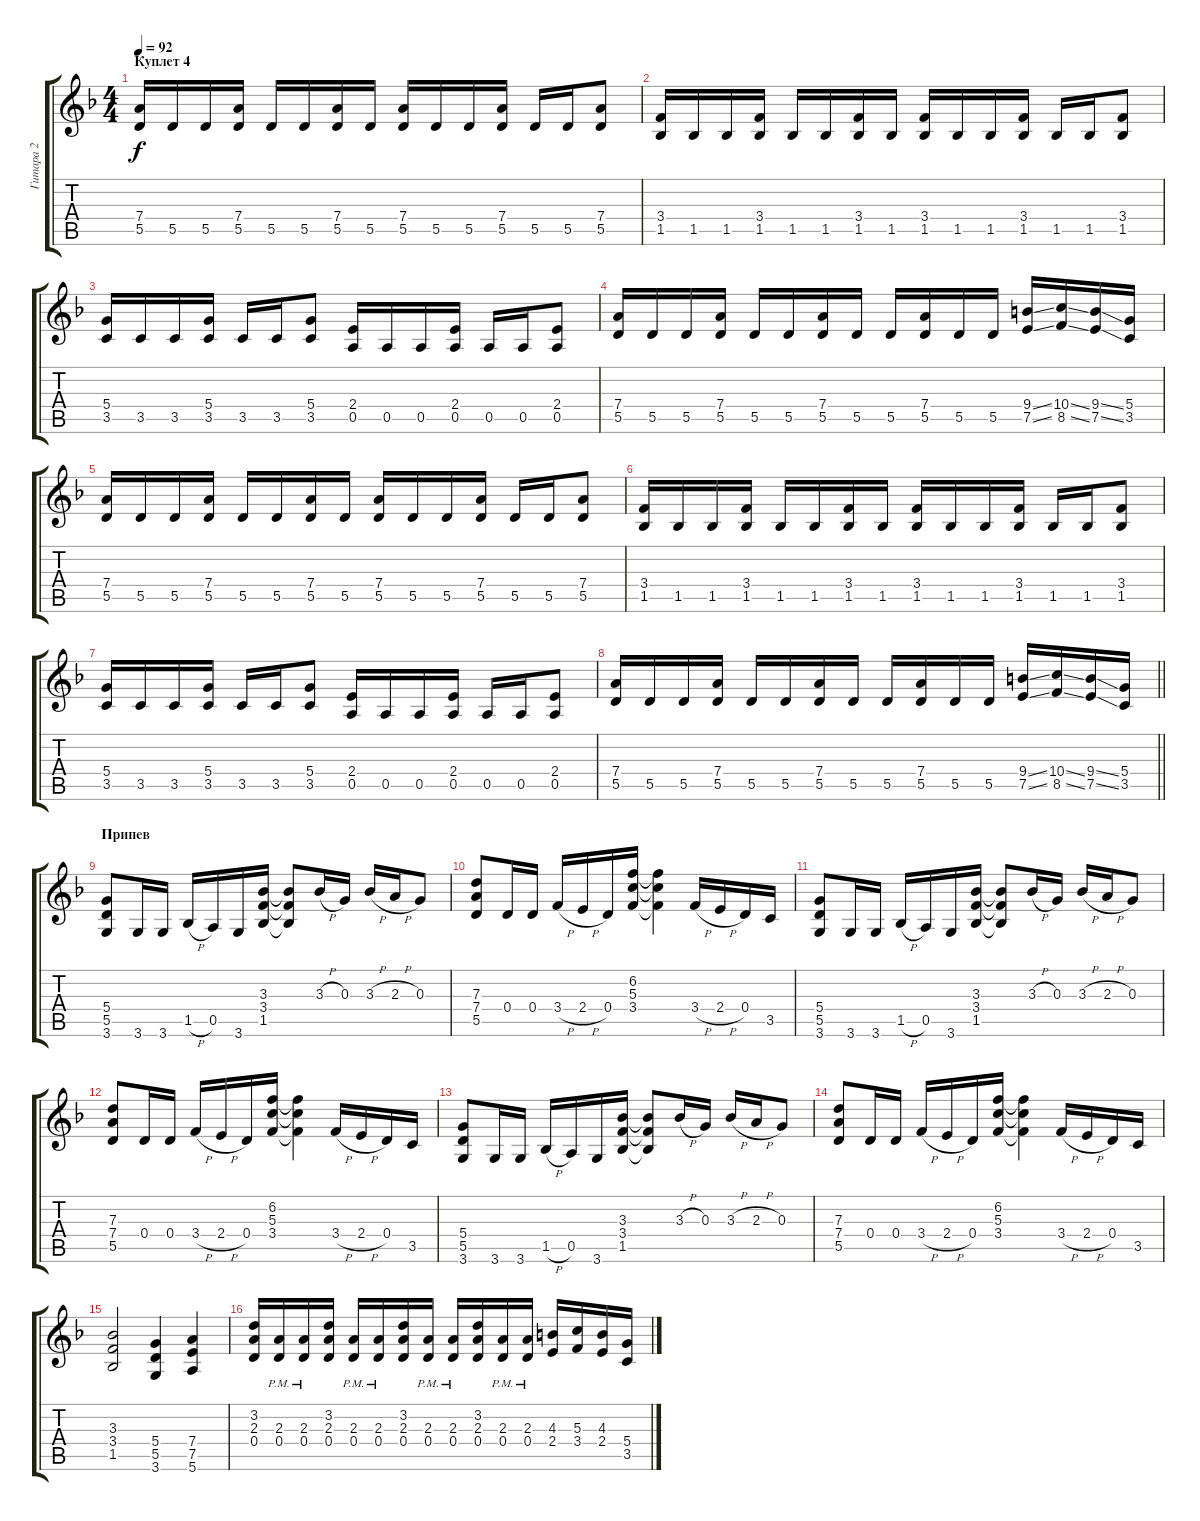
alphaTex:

\track ("Гитара 2" "Гитара 2") {instrument overdrivenguitar}
\staff {score tabs}
\tuning (E4 B3 G3 D3 A2 E2) {hide}
\ts (4 4)
\section ("" "Куплет 4")
\tempo 92
\clef g2
\ks dminor
(7.4 5.5).16{dy f} 5.5.16 5.5.16 (7.4 5.5).16 5.5.16 5.5.16 (7.4 5.5).16 5.5.16 (7.4 5.5).16 5.5.16 5.5.16 (7.4 5.5).16 5.5.16 5.5.16 (7.4 5.5).8 |
(3.4 1.5).16 1.5.16 1.5.16 (3.4 1.5).16 1.5.16 1.5.16 (3.4 1.5).16 1.5.16 (3.4 1.5).16 1.5.16 1.5.16 (3.4 1.5).16 1.5.16 1.5.16 (3.4 1.5).8 |
(5.4 3.5).16 3.5.16 3.5.16 (5.4 3.5).16 3.5.16 3.5.16 (5.4 3.5).8 (2.4 0.5).16 0.5.16 0.5.16 (2.4 0.5).16 0.5.16 0.5.16 (2.4 0.5).8 |
(7.4 5.5).16 5.5.16 5.5.16 (7.4 5.5).16 5.5.16 5.5.16 (7.4 5.5).16 5.5.16 5.5.16 (7.4 5.5).16 5.5.16 5.5.16 (9.4{ss} 7.5{ss}).16 (10.4{ss} 8.5{ss}).16 (9.4{ss} 7.5{ss}).16 (5.4 3.5).16 |
(7.4 5.5).16 5.5.16 5.5.16 (7.4 5.5).16 5.5.16 5.5.16 (7.4 5.5).16 5.5.16 (7.4 5.5).16 5.5.16 5.5.16 (7.4 5.5).16 5.5.16 5.5.16 (7.4 5.5).8 |
(3.4 1.5).16 1.5.16 1.5.16 (3.4 1.5).16 1.5.16 1.5.16 (3.4 1.5).16 1.5.16 (3.4 1.5).16 1.5.16 1.5.16 (3.4 1.5).16 1.5.16 1.5.16 (3.4 1.5).8 |
(5.4 3.5).16 3.5.16 3.5.16 (5.4 3.5).16 3.5.16 3.5.16 (5.4 3.5).8 (2.4 0.5).16 0.5.16 0.5.16 (2.4 0.5).16 0.5.16 0.5.16 (2.4 0.5).8 |
\barLineRight lightlight
(7.4 5.5).16 5.5.16 5.5.16 (7.4 5.5).16 5.5.16 5.5.16 (7.4 5.5).16 5.5.16 5.5.16 (7.4 5.5).16 5.5.16 5.5.16 (9.4{ss} 7.5{ss}).16 (10.4{ss} 8.5{ss}).16 (9.4{ss} 7.5{ss}).16 (5.4 3.5).16 |
\section ("" "Припев")
(5.4 5.5 3.6).8 3.6.16 3.6.16 1.5{h}.16 0.5.16 3.6.16 (3.3 3.4 1.5).16 (3.3{t} 3.4{t} 1.5{t}).8 3.3{h}.16 0.3.16 3.3{h}.16 2.3{h}.16 0.3.8 |
(7.3 7.4 5.5).8 0.4.16 0.4.16 3.4{h}.16 2.4{h}.16 0.4.16 (6.2 5.3 3.4).16 (6.2{t} 5.3{t} 3.4{t}).4 3.4{h}.16 2.4{h}.16 0.4.16 3.5.16 |
(5.4 5.5 3.6).8 3.6.16 3.6.16 1.5{h}.16 0.5.16 3.6.16 (3.3 3.4 1.5).16 (3.3{t} 3.4{t} 1.5{t}).8 3.3{h}.16 0.3.16 3.3{h}.16 2.3{h}.16 0.3.8 |
(7.3 7.4 5.5).8 0.4.16 0.4.16 3.4{h}.16 2.4{h}.16 0.4.16 (6.2 5.3 3.4).16 (6.2{t} 5.3{t} 3.4{t}).4 3.4{h}.16 2.4{h}.16 0.4.16 3.5.16 |
(5.4 5.5 3.6).8 3.6.16 3.6.16 1.5{h}.16 0.5.16 3.6.16 (3.3 3.4 1.5).16 (3.3{t} 3.4{t} 1.5{t}).8 3.3{h}.16 0.3.16 3.3{h}.16 2.3{h}.16 0.3.8 |
(7.3 7.4 5.5).8 0.4.16 0.4.16 3.4{h}.16 2.4{h}.16 0.4.16 (6.2 5.3 3.4).16 (6.2{t} 5.3{t} 3.4{t}).4 3.4{h}.16 2.4{h}.16 0.4.16 3.5.16 |
(3.3 3.4 1.5).2 (5.4 5.5 3.6).4 (7.4 7.5 5.6).4 |
(3.2 2.3 0.4).16 (2.3{pm} 0.4{pm}).16 (2.3{pm} 0.4{pm}).16 (3.2 2.3 0.4).16 (2.3{pm} 0.4{pm}).16 (2.3{pm} 0.4{pm}).16 (3.2 2.3 0.4).16 (2.3{pm} 0.4{pm}).16 (2.3{pm} 0.4{pm}).16 (3.2 2.3 0.4).16 (2.3{pm} 0.4{pm}).16 (2.3{pm} 0.4{pm}).16 (4.3 2.4).16 (5.3 3.4).16 (4.3 2.4).16 (5.4 3.5).16
